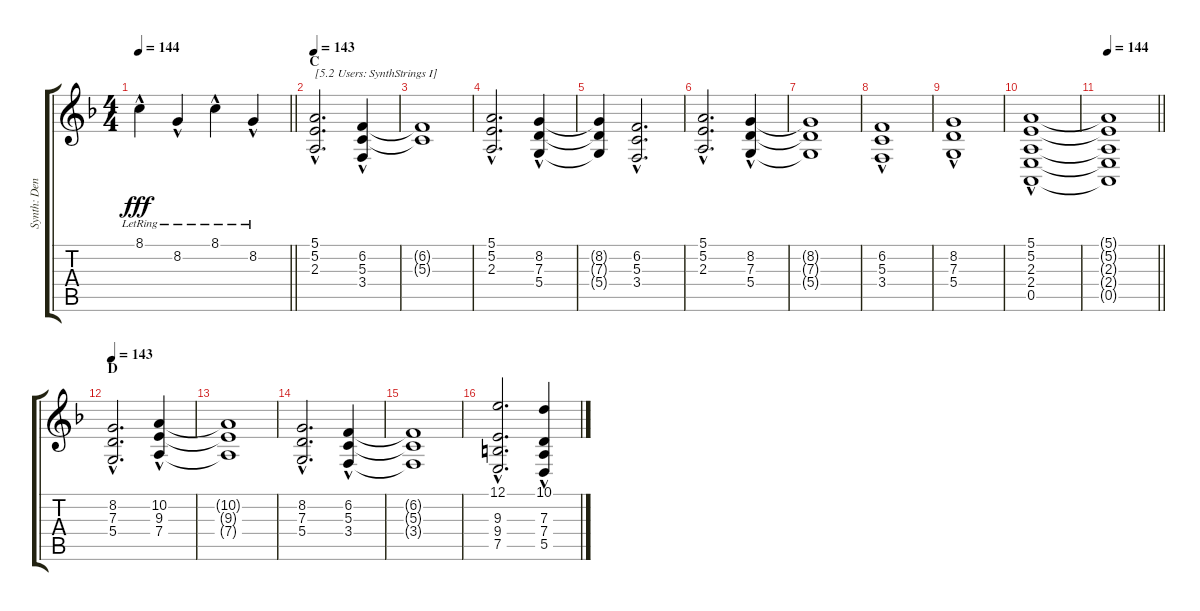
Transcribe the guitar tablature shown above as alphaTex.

\track ("Synth: Denis" "Synth: Den") {instrument synthstrings1}
\staff {score tabs}
\tuning (E4 B3 G3 D3 A2 E2) {hide}
\ts (4 4)
\tempo 144
\clef g2
\barLineRight lightlight
\ks f
8.1{hac lr}.4{dy fff} 8.2{hac lr}.4 8.1{hac lr}.4 8.2{hac lr}.4 |
\section ("" "C")
\tempo 143
(5.1{hac} 5.2{hac} 2.3{hac}).2{d txt "[5.2 Users: SynthStrings I]" instrument synthstrings1} (6.2{hac} 5.3{hac} 3.4{hac}).4 |
(6.2{t} 5.3{t}).1 |
(5.1{hac} 5.2{hac} 2.3{hac}).2{d} (8.2{hac} 7.3{hac} 5.4{hac}).4 |
(8.2{t} 7.3{t} 5.4{t}).4 (6.2{hac} 5.3{hac} 3.4{hac}).2{d} |
(5.1{hac} 5.2{hac} 2.3{hac}).2{d} (8.2{hac} 7.3{hac} 5.4{hac}).4 |
(8.2{t} 7.3{t} 5.4{t}).1 |
(6.2{hac} 5.3{hac} 3.4{hac}).1 |
(8.2{hac} 7.3{hac} 5.4{hac}).1 |
(5.1{hac} 5.2{hac} 2.3{hac} 2.4{hac} 0.5{hac}).1 |
\tempo 144
\barLineRight lightlight
(5.1{t} 5.2{t} 2.3{t} 2.4{t} 0.5{t}).1 |
\section ("" "D")
\tempo 143
(8.2{hac} 7.3{hac} 5.4{hac}).2{d} (10.2{hac} 9.3{hac} 7.4{hac}).4 |
(10.2{t} 9.3{t} 7.4{t}).1 |
(8.2{hac} 7.3{hac} 5.4{hac}).2{d} (6.2{hac} 5.3{hac} 3.4{hac}).4 |
(6.2{t} 5.3{t} 3.4{t}).1 |
(12.1{hac} 9.3{hac} 9.4{hac} 7.5{hac}).2{d} (10.1{hac} 7.3{hac} 7.4{hac} 5.5{hac}).4
